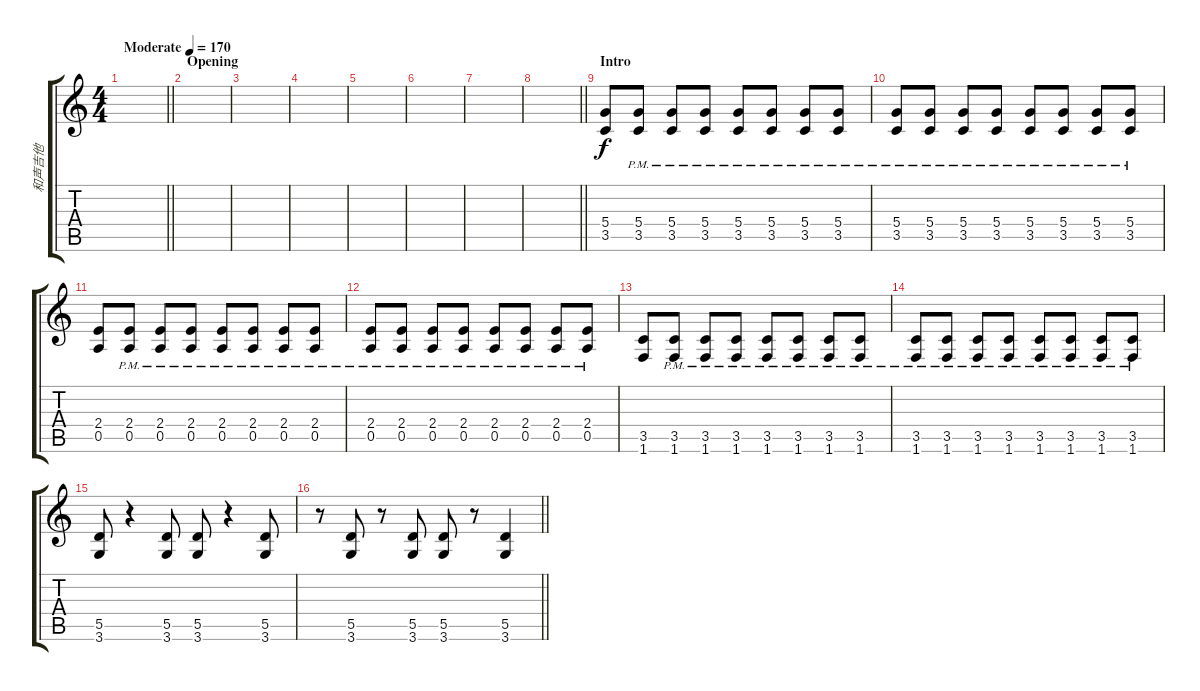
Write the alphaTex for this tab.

\track ("和声吉他" "和声吉他") {instrument overdrivenguitar}
\staff {score tabs}
\tuning (E4 B3 G3 D3 A2 E2) {hide}
\ts (4 4)
\tempo (170 "Moderate")
\clef g2
\barLineRight lightlight
\ks c
|
\section ("" "Opening")
|
|
|
|
|
|
\barLineRight lightlight
|
\section ("" "Intro")
(5.4 3.5).8 (5.4{pm} 3.5{pm}).8 (5.4{pm} 3.5{pm}).8 (5.4{pm} 3.5{pm}).8 (5.4{pm} 3.5{pm}).8 (5.4{pm} 3.5{pm}).8 (5.4{pm} 3.5{pm}).8 (5.4{pm} 3.5{pm}).8 |
(5.4{pm} 3.5{pm}).8 (5.4{pm} 3.5{pm}).8 (5.4{pm} 3.5{pm}).8 (5.4{pm} 3.5{pm}).8 (5.4{pm} 3.5{pm}).8 (5.4{pm} 3.5{pm}).8 (5.4{pm} 3.5{pm}).8 (5.4{pm} 3.5{pm}).8 |
(2.4 0.5).8 (2.4{pm} 0.5{pm}).8 (2.4{pm} 0.5{pm}).8 (2.4{pm} 0.5{pm}).8 (2.4{pm} 0.5{pm}).8 (2.4{pm} 0.5{pm}).8 (2.4{pm} 0.5{pm}).8 (2.4{pm} 0.5{pm}).8 |
(2.4{pm} 0.5{pm}).8 (2.4{pm} 0.5{pm}).8 (2.4{pm} 0.5{pm}).8 (2.4{pm} 0.5{pm}).8 (2.4{pm} 0.5{pm}).8 (2.4{pm} 0.5{pm}).8 (2.4{pm} 0.5{pm}).8 (2.4{pm} 0.5{pm}).8 |
(3.5 1.6).8 (3.5{pm} 1.6{pm}).8 (3.5{pm} 1.6{pm}).8 (3.5{pm} 1.6{pm}).8 (3.5{pm} 1.6{pm}).8 (3.5{pm} 1.6{pm}).8 (3.5{pm} 1.6{pm}).8 (3.5{pm} 1.6{pm}).8 |
(3.5{pm} 1.6{pm}).8 (3.5{pm} 1.6{pm}).8 (3.5{pm} 1.6{pm}).8 (3.5{pm} 1.6{pm}).8 (3.5{pm} 1.6{pm}).8 (3.5{pm} 1.6{pm}).8 (3.5{pm} 1.6{pm}).8 (3.5{pm} 1.6{pm}).8 |
(5.5 3.6).8 r.4 (5.5 3.6).8 (5.5 3.6).8 r.4 (5.5 3.6).8 |
\barLineRight lightlight
r.8 (5.5 3.6).8 r.8 (5.5 3.6).8 (5.5 3.6).8 r.8 (5.5 3.6).4
